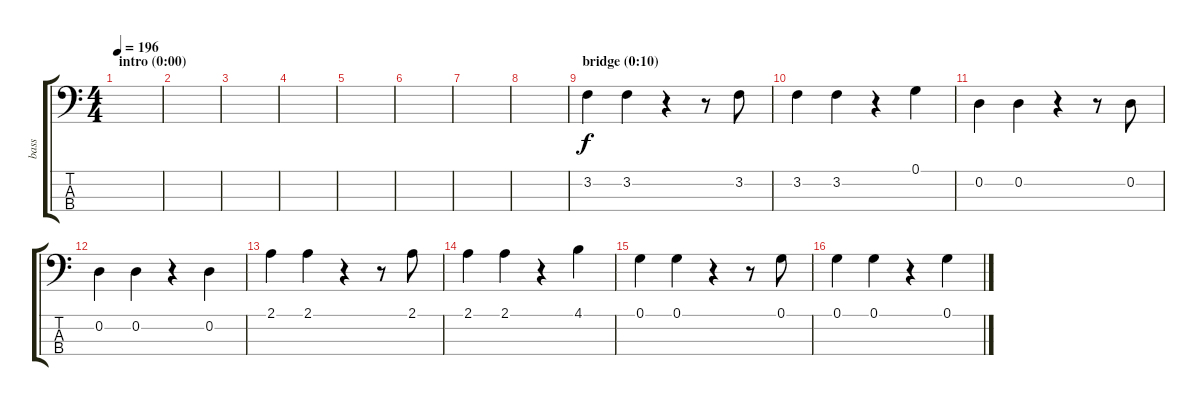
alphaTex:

\track ("bass" "bass") {instrument electricbassfinger}
\staff {score tabs}
\tuning (G2 D2 A1 E1) {hide}
\ts (4 4)
\section ("" "intro (0:00)")
\tempo 196
\clef f4
\ks c
|
|
|
|
|
|
|
|
\section ("" "bridge (0:10)")
3.2.4 3.2.4 r.4 r.8 3.2.8 |
3.2.4 3.2.4 r.4 0.1.4 |
0.2.4 0.2.4 r.4 r.8 0.2.8 |
0.2.4 0.2.4 r.4 0.2.4 |
2.1.4 2.1.4 r.4 r.8 2.1.8 |
2.1.4 2.1.4 r.4 4.1.4 |
0.1.4 0.1.4 r.4 r.8 0.1.8 |
0.1.4 0.1.4 r.4 0.1.4
